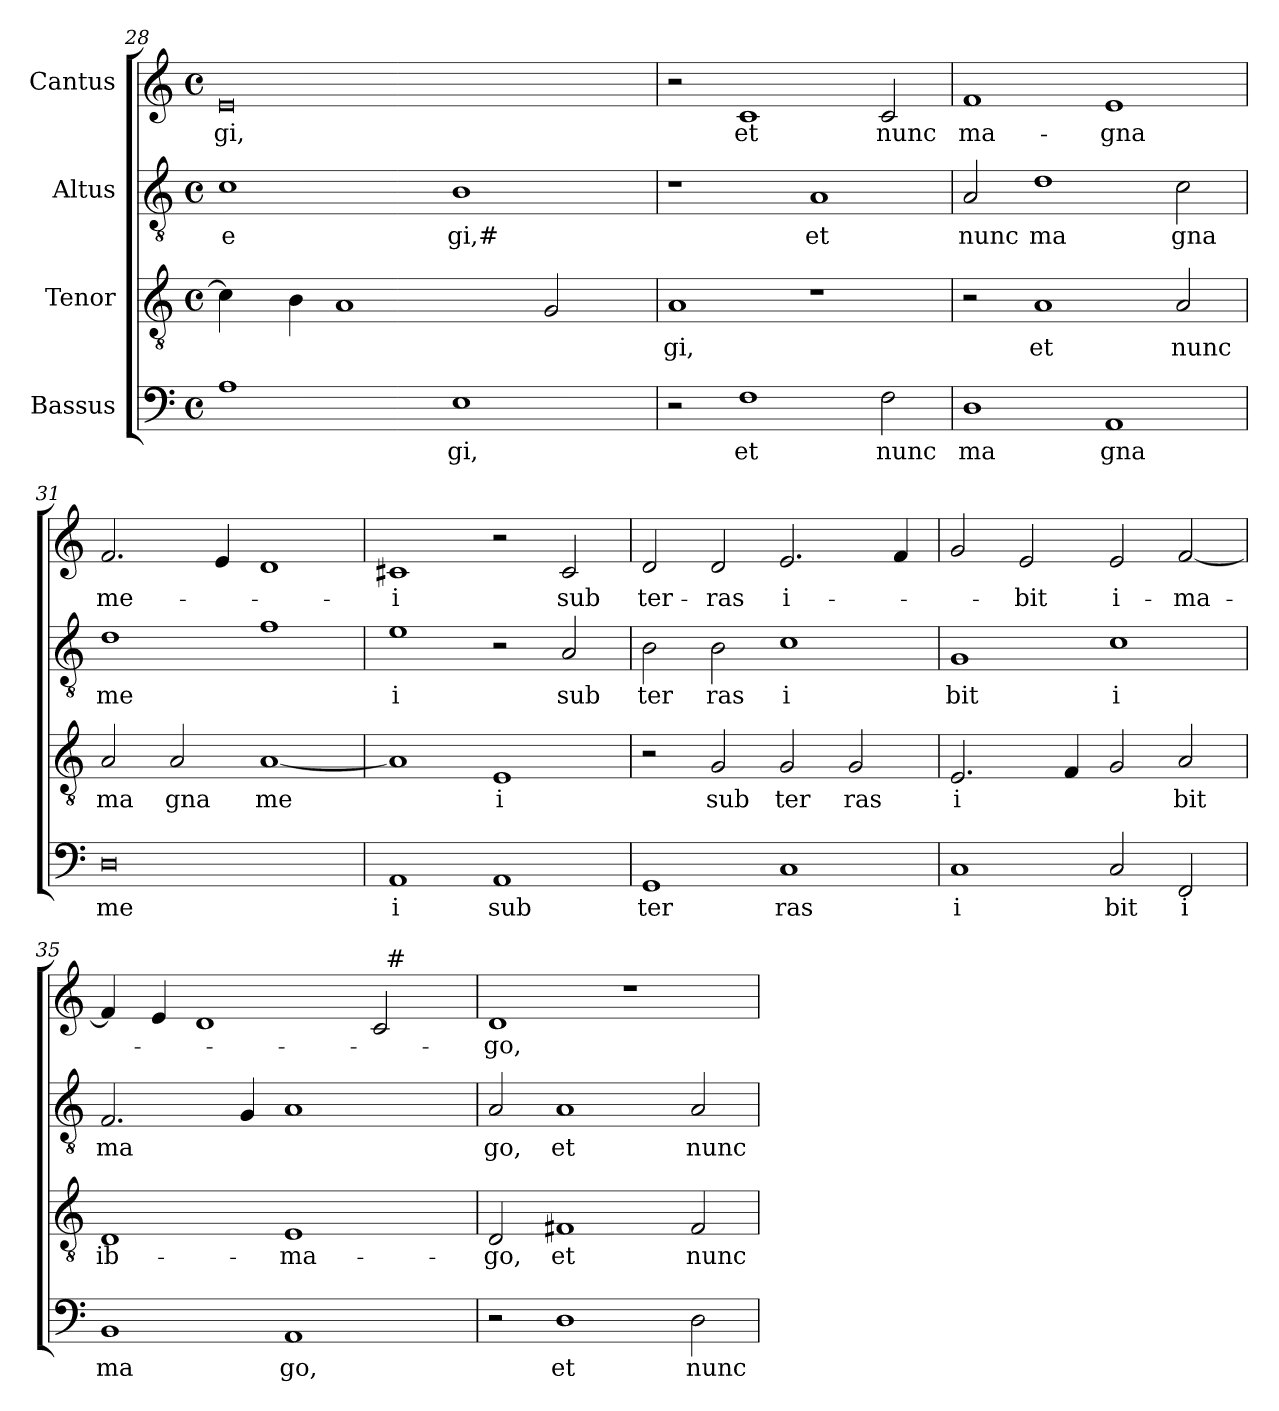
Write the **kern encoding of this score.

**kern	**text	**kern	**text	**kern	**text	**kern	**text
*part4	*part4	*part3	*part3	*part2	*part2	*part1	*part1
*staff4	*staff4	*staff3	*staff3	*staff2	*staff2	*staff1	*staff1
*I"Bassus	*	*I"Tenor	*	*I"Altus	*	*I"Cantus	*
!!LO:PB:g=z
*clefF4	*	*clefGv2	*	*clefGv2	*	*clefG2	*
*M4/4	*	*M4/4	*	*M4/4	*	*M4/4	*
*met(c)	*	*met(c)	*	*met(c)	*	*met(c)	*
=28	=28	=28	=28	=28	=28	=28	=28
!	!	!	!	!	!LO:LY:b:cj	!	!LO:LY:b:cj
*^	*	*^	*	*	*	*	*
1A	2ryy	.	4c\]	8ryy	.	1c	-e	0e	gi,
.	.	.	.	32.ryy	.	.	.	.	.
.	.	.	.	1ryy	.	.	.	.	.
.	.	.	4B\	.	.	.	.	.	.
.	4ryy	.	1A	.	.	.	.	.	.
.	8ryy	.	.	.	.	.	.	.	.
.	32.ryy	.	.	.	.	.	.	.	.
.	1ryy	.	.	.	.	.	.	.	.
!	!	!LO:LY:b:cj	!	!	!	!	!LO:LY:b:cj	!	!
1E	.	-gi,	.	.	.	1B	gi,#	.	.
.	.	.	.	2ryy	.	.	.	.	.
.	.	.	2G/	.	.	.	.	.	.
.	.	.	.	4ryy	.	.	.	.	.
.	16ryy	.	.	16ryy	.	.	.	.	.
.	64ryy	.	.	64ryy	.	.	.	.	.
=29	=29	=29	=29	=29	=29	=29	=29	=29	=29
!	!	!	!	!	!LO:LY:b:cj	!	!	!	!
*v	*v	*	*	*	*	*	*	*	*
*	*	*v	*v	*	*	*	*	*
2r	.	1A	gi,	1r	.	2r	.
!	!LO:LY:b:cj	!	!	!	!	!	!LO:LY:b:cj
1F	et	.	.	.	.	1c	et
!	!	!	!	!	!LO:LY:b:cj	!	!
.	.	1r	.	1A	et	.	.
!	!LO:LY:b:cj	!	!	!	!	!	!LO:LY:b:cj
2F\	nunc	.	.	.	.	2c/	nunc
=30	=30	=30	=30	=30	=30	=30	=30
!	!LO:LY:b:cj	!	!	!	!LO:LY:b:cj	!	!LO:LY:b:cj
1D	ma	2r	.	2A/	nunc	1f	ma-
!	!	!	!LO:LY:b:cj	!	!LO:LY:b:cj	!	!
.	.	1A	et	1d	ma	.	.
!	!LO:LY:b:cj	!	!	!	!	!	!LO:LY:b:cj
1AA	gna	.	.	.	.	1e	-gna
!	!	!	!LO:LY:b:cj	!	!LO:LY:b:cj	!	!
.	.	2A/	nunc	2c\	gna	.	.
=31	=31	=31	=31	=31	=31	=31	=31
!	!LO:LY:b:cj	!	!LO:LY:b:cj	!	!LO:LY:b:cj	!	!LO:LY:b
0D	me	2A/	ma	1d	me	2.f/	me-
!	!	!	!LO:LY:b:cj	!	!	!	!
.	.	2A/	gna	.	.	.	.
.	.	.	.	.	.	4e/	.
!	!	!	!LO:LY:b:cj	!	!	!	!
.	.	[<1A	me	1f	.	1d	.
=32	=32	=32	=32	=32	=32	=32	=32
!	!LO:LY:b:cj	!	!	!	!LO:LY:b:cj	!	!LO:LY:b:cj
1AA	i	1A]	.	1e	i	1c#X	-i
!	!LO:LY:b:cj	!	!LO:LY:b:cj	!	!	!	!
1AA	sub	1E	i	2r	.	2r	.
!	!	!	!	!	!LO:LY:b:cj	!	!LO:LY:b:cj
.	.	.	.	2A/	sub	2c#/	sub
=33	=33	=33	=33	=33	=33	=33	=33
!	!LO:LY:b:cj	!	!	!	!LO:LY:b:cj	!	!LO:LY:b:cj
1GG	ter	2r	.	2B\	ter	2d/	ter-
!	!	!	!LO:LY:b:cj	!	!LO:LY:b:cj	!	!LO:LY:b:cj
.	.	2G/	sub	2B\	ras	2d/	-ras
!	!LO:LY:b:cj	!	!LO:LY:b:cj	!	!LO:LY:b:cj	!	!LO:LY:b:rj
1C	ras	2G/	ter	1c	i	2.e/	i-
!	!	!	!LO:LY:b:cj	!	!	!	!
.	.	2G/	ras	.	.	.	.
.	.	.	.	.	.	4f/	.
=34	=34	=34	=34	=34	=34	=34	=34
!	!LO:LY:b:cj	!	!LO:LY:b:rj	!	!LO:LY:b:cj	!	!
1C	i	2.E/	i	1G	bit	2g/	.
!	!	!	!	!	!	!	!LO:LY:b:cj
.	.	.	.	.	.	2e/	-bit
.	.	4F/	.	.	.	.	.
!	!LO:LY:b:cj	!	!	!	!LO:LY:b:cj	!	!LO:LY:b:cj
2C/	bit	2G/	.	1c	i	2e/	i-
!	!LO:LY:b:cj	!	!LO:LY:b:cj	!	!	!	!LO:LY:b
2FF/	i	2A/	bit	.	.	[>2f/	-ma-
!!LO:LB:g=z
=35	=35	=35	=35	=35	=35	=35	=35
!	!LO:LY:b:cj	!	!LO:LY:b:cj	!	!LO:LY:b	!	!
*	*	*	*	*^	*	*^	*
1BB	ma	1D	ib-	2.F/	8...ryy	ma	4f/]	1ryy	.
.	.	.	.	.	1ryy	.	.	.	.
.	.	.	.	.	.	.	4e/	.	.
.	.	.	.	.	.	.	1d	.	.
.	.	.	.	4G/	.	.	.	.	.
!	!LO:LY:b:cj	!	!LO:LY:b:cj	!	!	!	!	!	!
1AA	go,	1E	-ma-	1A	.	.	.	2ryy	.
.	.	.	.	.	2ryy	.	.	.	.
.	.	.	.	.	.	.	2c/	32ryy	.
!	!	!	!	!	!	!	!	!LO:TX:a:t=#	!
.	.	.	.	.	.	.	.	4...ryy	.
.	.	.	.	.	4ryy	.	.	.	.
.	.	.	.	.	64ryy	.	.	.	.
=36	=36	=36	=36	=36	=36	=36	=36	=36	=36
!	!	!	!LO:LY:b:cj	!	!	!LO:LY:b:cj	!	!	!LO:LY:b:cj
*	*	*	*	*v	*v	*	*	*	*
*	*	*	*	*	*	*v	*v	*
2r	.	2D/	-go,	2A/	go,	1d	-go,
!	!LO:LY:b:cj	!	!LO:LY:b:cj	!	!LO:LY:b:cj	!	!
1D	et	1F#X	et	1A	et	.	.
.	.	.	.	.	.	1r	.
!	!LO:LY:b:cj	!	!LO:LY:b:cj	!	!LO:LY:b:cj	!	!
2D\	nunc	2F#/	nunc	2A/	nunc	.	.
=	=	=	=	=	=	=	=
*-	*-	*-	*-	*-	*-	*-	*-
